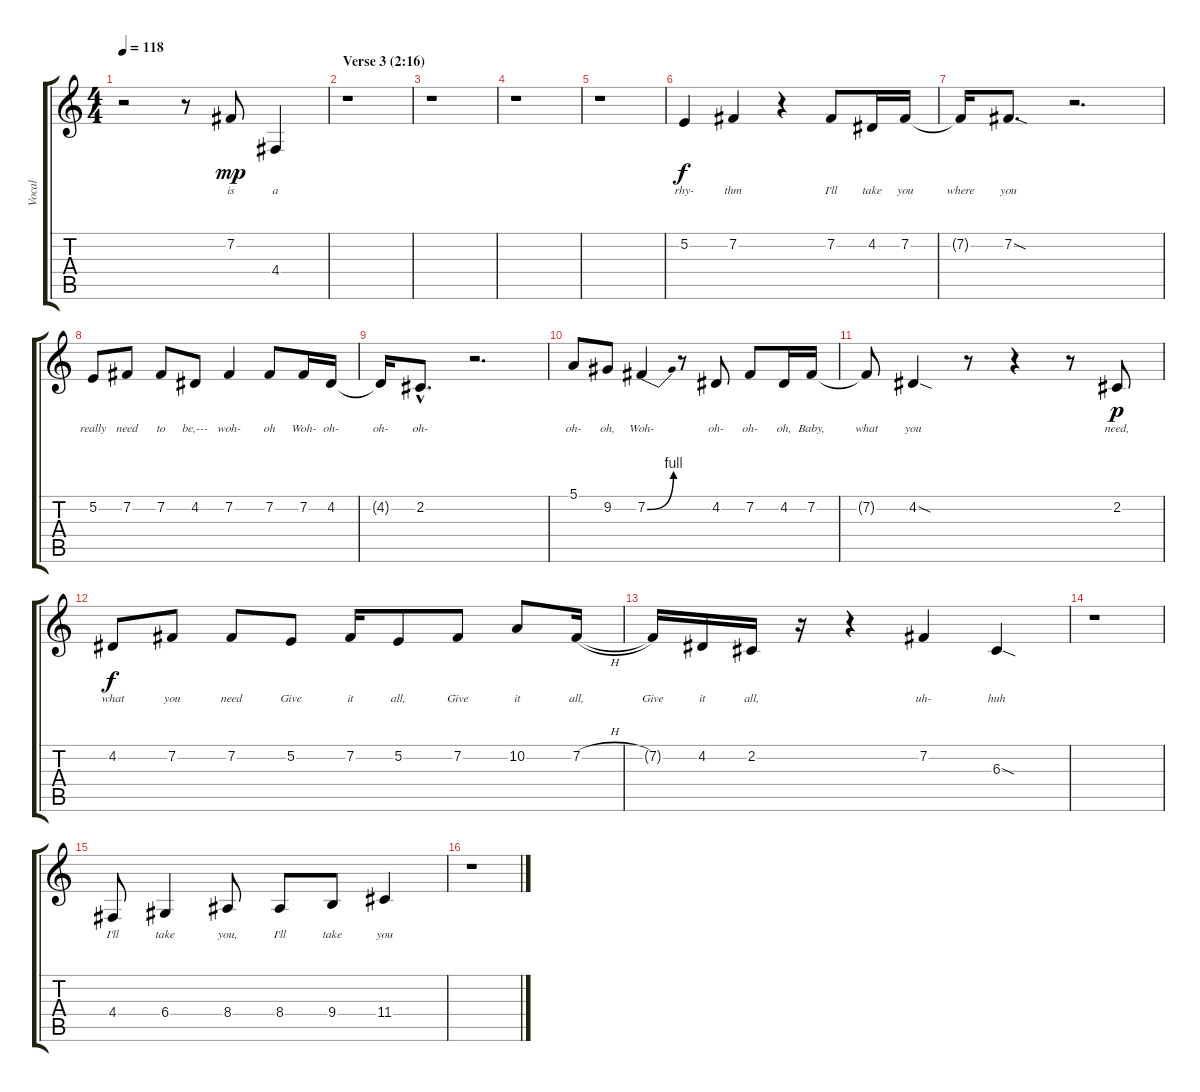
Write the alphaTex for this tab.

\track ("Vocal" "Vocal") {instrument clarinet}
\staff {score tabs}
\tuning (E4 B3 G3 D3 A2 E2) {hide}
\ts (4 4)
\tempo 118
\clef g2
\ks c
r.2{dy mp} r.8 7.2.8{lyrics (0 "is") lyrics (1 "") lyrics (2 "") lyrics (3 "") lyrics (4 "")} 4.4.4{lyrics (0 "a") lyrics (1 "") lyrics (2 "") lyrics (3 "") lyrics (4 "")} |
\section ("" "Verse 3 (2:16)")
r.1 |
r.1 |
r.1 |
r.1 |
5.2.4{lyrics (0 "rhy-") lyrics (1 "") lyrics (2 "") lyrics (3 "") lyrics (4 "") dy f volume 16 balance 8} 7.2.4{lyrics (0 "thm") lyrics (1 "") lyrics (2 "") lyrics (3 "") lyrics (4 "")} r.4 7.2.8{lyrics (0 "I'll") lyrics (1 "") lyrics (2 "") lyrics (3 "") lyrics (4 "")} 4.2.16{lyrics (0 "take") lyrics (1 "") lyrics (2 "") lyrics (3 "") lyrics (4 "")} 7.2.16{lyrics (0 "you") lyrics (1 "") lyrics (2 "") lyrics (3 "") lyrics (4 "")} |
7.2{t}.16{lyrics (0 "where") lyrics (1 "") lyrics (2 "") lyrics (3 "") lyrics (4 "")} 7.2{sod}.8{d lyrics (0 "you") lyrics (1 "") lyrics (2 "") lyrics (3 "") lyrics (4 "")} r.2{d} |
5.2.8{lyrics (0 "really") lyrics (1 "") lyrics (2 "") lyrics (3 "") lyrics (4 "")} 7.2.8{lyrics (0 "need") lyrics (1 "") lyrics (2 "") lyrics (3 "") lyrics (4 "")} 7.2.8{lyrics (0 "to") lyrics (1 "") lyrics (2 "") lyrics (3 "") lyrics (4 "")} 4.2.8{lyrics (0 "be,---") lyrics (1 "") lyrics (2 "") lyrics (3 "") lyrics (4 "")} 7.2.4{lyrics (0 "woh-") lyrics (1 "") lyrics (2 "") lyrics (3 "") lyrics (4 "")} 7.2.8{lyrics (0 "oh") lyrics (1 "") lyrics (2 "") lyrics (3 "") lyrics (4 "")} 7.2.16{lyrics (0 "Woh-") lyrics (1 "") lyrics (2 "") lyrics (3 "") lyrics (4 "")} 4.2.16{lyrics (0 "oh-") lyrics (1 "") lyrics (2 "") lyrics (3 "") lyrics (4 "")} |
4.2{t}.16{lyrics (0 "oh-") lyrics (1 "") lyrics (2 "") lyrics (3 "") lyrics (4 "")} 2.2{hac}.8{d lyrics (0 "oh-") lyrics (1 "") lyrics (2 "") lyrics (3 "") lyrics (4 "")} r.2{d} |
5.1.8{lyrics (0 "oh-") lyrics (1 "") lyrics (2 "") lyrics (3 "") lyrics (4 "")} 9.2.8{lyrics (0 "oh,") lyrics (1 "") lyrics (2 "") lyrics (3 "") lyrics (4 "")} 7.2{be (bend 0 0 60 4)}.4{lyrics (0 "Woh-") lyrics (1 "") lyrics (2 "") lyrics (3 "") lyrics (4 "")} r.8 4.2.8{lyrics (0 "oh-") lyrics (1 "") lyrics (2 "") lyrics (3 "") lyrics (4 "")} 7.2.8{lyrics (0 "oh-") lyrics (1 "") lyrics (2 "") lyrics (3 "") lyrics (4 "")} 4.2.16{lyrics (0 "oh,") lyrics (1 "") lyrics (2 "") lyrics (3 "") lyrics (4 "")} 7.2.16{lyrics (0 "Baby,") lyrics (1 "") lyrics (2 "") lyrics (3 "") lyrics (4 "")} |
7.2{t}.8{lyrics (0 "what") lyrics (1 "") lyrics (2 "") lyrics (3 "") lyrics (4 "")} 4.2{sod}.4{lyrics (0 "you") lyrics (1 "") lyrics (2 "") lyrics (3 "") lyrics (4 "")} r.8 r.4 r.8 2.2.8{lyrics (0 "need,") lyrics (1 "") lyrics (2 "") lyrics (3 "") lyrics (4 "") dy p} |
4.2.8{lyrics (0 "what") lyrics (1 "") lyrics (2 "") lyrics (3 "") lyrics (4 "") dy f} 7.2.8{lyrics (0 "you") lyrics (1 "") lyrics (2 "") lyrics (3 "") lyrics (4 "")} 7.2.8{lyrics (0 "need") lyrics (1 "") lyrics (2 "") lyrics (3 "") lyrics (4 "")} 5.2.8{lyrics (0 "Give") lyrics (1 "") lyrics (2 "") lyrics (3 "") lyrics (4 "")} 7.2.16{lyrics (0 "it") lyrics (1 "") lyrics (2 "") lyrics (3 "") lyrics (4 "")} 5.2.8{lyrics (0 "all,") lyrics (1 "") lyrics (2 "") lyrics (3 "") lyrics (4 "")} 7.2.8{lyrics (0 "Give") lyrics (1 "") lyrics (2 "") lyrics (3 "") lyrics (4 "")} 10.2.8{lyrics (0 "it") lyrics (1 "") lyrics (2 "") lyrics (3 "") lyrics (4 "")} 7.2{h}.16{lyrics (0 "all,") lyrics (1 "") lyrics (2 "") lyrics (3 "") lyrics (4 "")} |
7.2{t}.16{lyrics (0 "Give") lyrics (1 "") lyrics (2 "") lyrics (3 "") lyrics (4 "")} 4.2.16{lyrics (0 "it") lyrics (1 "") lyrics (2 "") lyrics (3 "") lyrics (4 "")} 2.2.16{lyrics (0 "all,") lyrics (1 "") lyrics (2 "") lyrics (3 "") lyrics (4 "")} r.16 r.4 7.2.4{lyrics (0 "uh-") lyrics (1 "") lyrics (2 "") lyrics (3 "") lyrics (4 "")} 6.3{sod}.4{lyrics (0 "huh") lyrics (1 "") lyrics (2 "") lyrics (3 "") lyrics (4 "")} |
r.1 |
4.4.8{lyrics (0 "I'll") lyrics (1 "") lyrics (2 "") lyrics (3 "") lyrics (4 "")} 6.4.4{lyrics (0 "take") lyrics (1 "") lyrics (2 "") lyrics (3 "") lyrics (4 "")} 8.4.8{lyrics (0 "you,") lyrics (1 "") lyrics (2 "") lyrics (3 "") lyrics (4 "")} 8.4.8{lyrics (0 "I'll") lyrics (1 "") lyrics (2 "") lyrics (3 "") lyrics (4 "")} 9.4.8{lyrics (0 "take") lyrics (1 "") lyrics (2 "") lyrics (3 "") lyrics (4 "")} 11.4.4{lyrics (0 "you") lyrics (1 "") lyrics (2 "") lyrics (3 "") lyrics (4 "")} |
r.1
